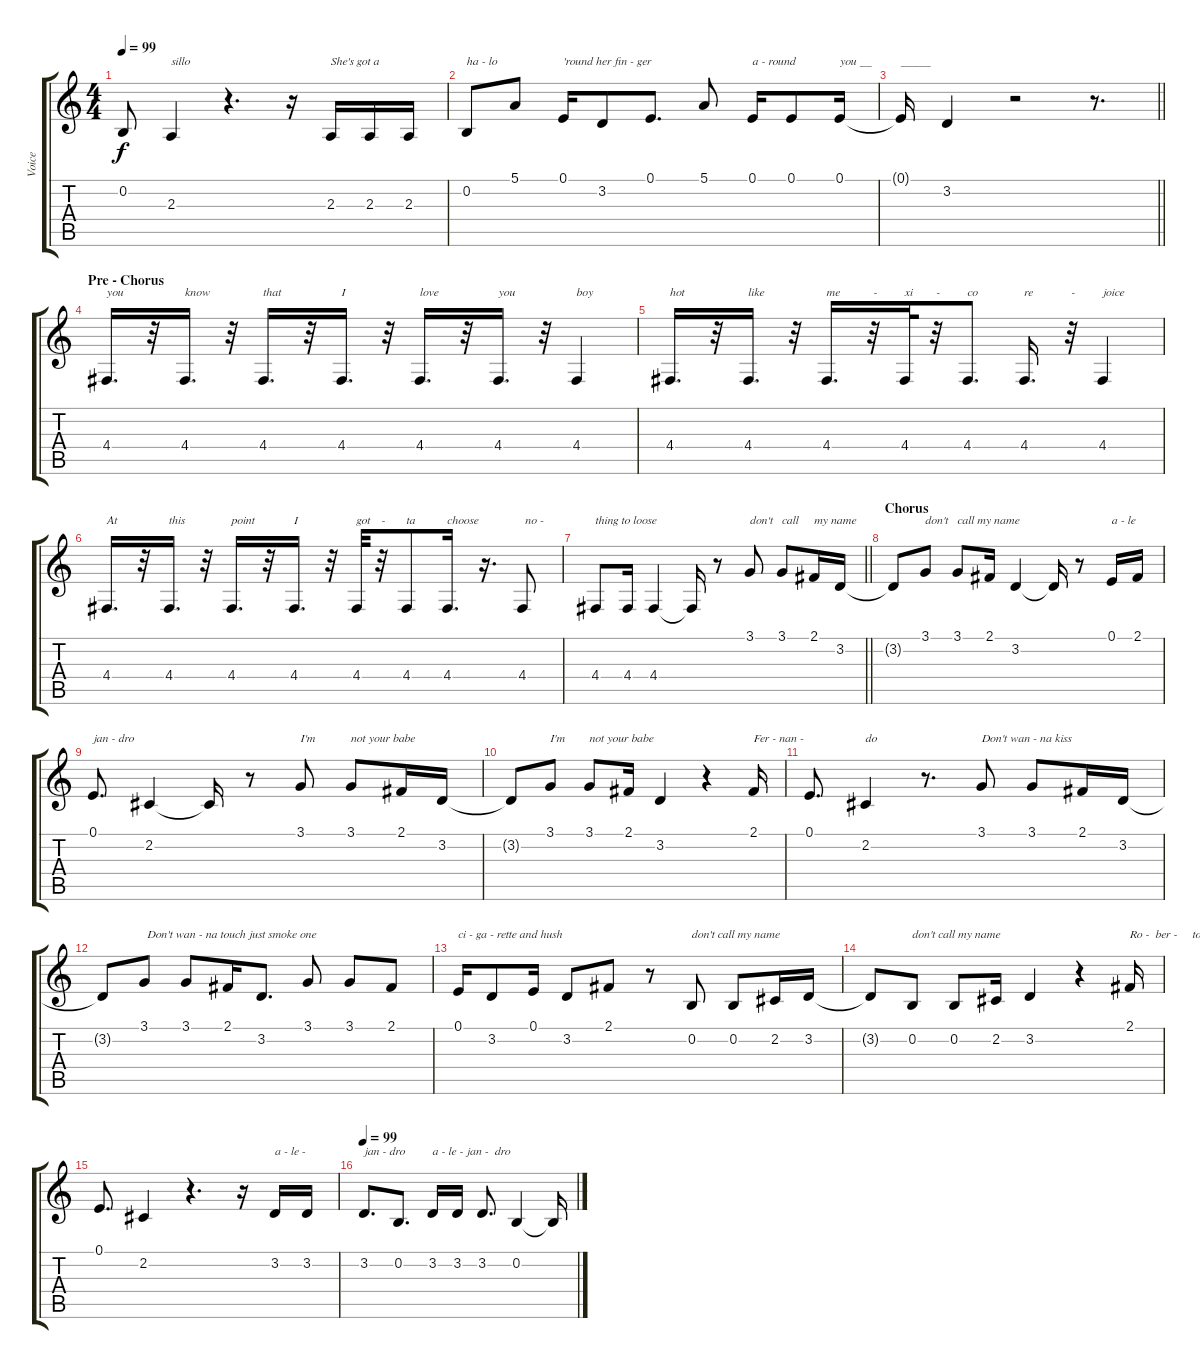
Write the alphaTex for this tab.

\track ("Voice" "Voice") {instrument altosax}
\staff {score tabs}
\tuning (E4 B3 G3 D3 A2 E2) {hide}
\ts (4 4)
\tempo 99
\clef g2
\ks c
0.2{t}.8{dy f} 2.3.4{txt "sillo"} r.4{d} r.16 2.3.16{txt "She's got a"} 2.3.16 2.3.16 |
0.2.8{txt "ha - lo"} 5.1.8 0.1.16{txt "'round her fin - ger"} 3.2.8 0.1.8{d} 5.1.8 0.1.16{txt "a - round "} 0.1.8 0.1.16{txt "you __"} |
\barLineRight lightlight
0.1{t}.16{txt "_____"} 3.2.4 r.2 r.8{d} |
\section ("" "Pre - Chorus")
4.4.16{d txt "you  "} r.32 4.4.16{d txt "know"} r.32 4.4.16{d txt "that"} r.32 4.4.16{d txt "I"} r.32 4.4.16{d txt "love"} r.32 4.4.16{d txt "you"} r.32 4.4.4{txt "boy"} |
4.4.16{d txt "hot "} r.32 4.4.16{d txt "like"} r.32 4.4.16{d txt "me "} r.32{txt "-"} 4.4.32{txt "xi"} r.32{txt "-"} 4.4.8{d txt "co"} 4.4.16{d txt "re"} r.32{txt "-"} 4.4.4{txt "joice"} |
4.4.16{d txt "At"} r.32 4.4.16{d txt "this"} r.32 4.4.16{d txt "point"} r.32 4.4.16{d txt "I"} r.32 4.4.32{txt "got"} r.32{txt "-"} 4.4.8{txt "ta"} 4.4.16{d txt "choose"} r.16{d} 4.4.8{txt " no -"} |
\barLineRight lightlight
4.4.8{txt "thing to loose"} 4.4.16 4.4.4 4.4{t}.16 r.8 3.1.8{txt "don't "} 3.1.8{txt "call"} 2.1.16{txt "my name"} 3.2.16 |
\section ("" "Chorus")
3.2{t}.8 3.1.8{txt "don't"} 3.1.8{txt "call my name"} 2.1.16 3.2.4 3.2{t}.16 r.8 0.1.16{txt "a - le"} 2.1.16 |
0.1.8{d txt "jan - dro"} 2.2.4 2.2{t}.16 r.8 3.1.8{txt "I'm"} 3.1.8{txt "not your babe"} 2.1.16 3.2.16 |
3.2{t}.8 3.1.8{txt "I'm "} 3.1.8{txt "not your babe"} 2.1.16 3.2.4 r.4 2.1.16{txt "Fer - nan - "} |
0.1.8{d} 2.2.4{txt "do"} r.8{d} 3.1.8{txt "Don't wan - na kiss"} 3.1.8 2.1.16 3.2.16 |
3.2{t}.8 3.1.8{txt " Don't wan - na touch just smoke one"} 3.1.8 2.1.16 3.2.8{d} 3.1.8 3.1.8 2.1.8 |
0.1.16{txt "ci - ga - rette and hush"} 3.2.8 0.1.16 3.2.8 2.1.8 r.8 0.2.8{txt "don't call my name"} 0.2.8 2.2.16 3.2.16 |
3.2{t}.8 0.2.8{txt "don't call my name"} 0.2.8 2.2.16 3.2.4 r.4 2.1.16{txt "Ro -  ber -     to"} |
0.1.8{d} 2.2.4 r.4{d} r.16 3.2.16{txt "a - le -  "} 3.2.16 |
\tempo 99
3.2.8{d txt "jan - dro"} 0.2.8{d} 3.2.16{txt "a - le - jan -  dro"} 3.2.16 3.2.8{d} 0.2.4 0.2{t}.16
